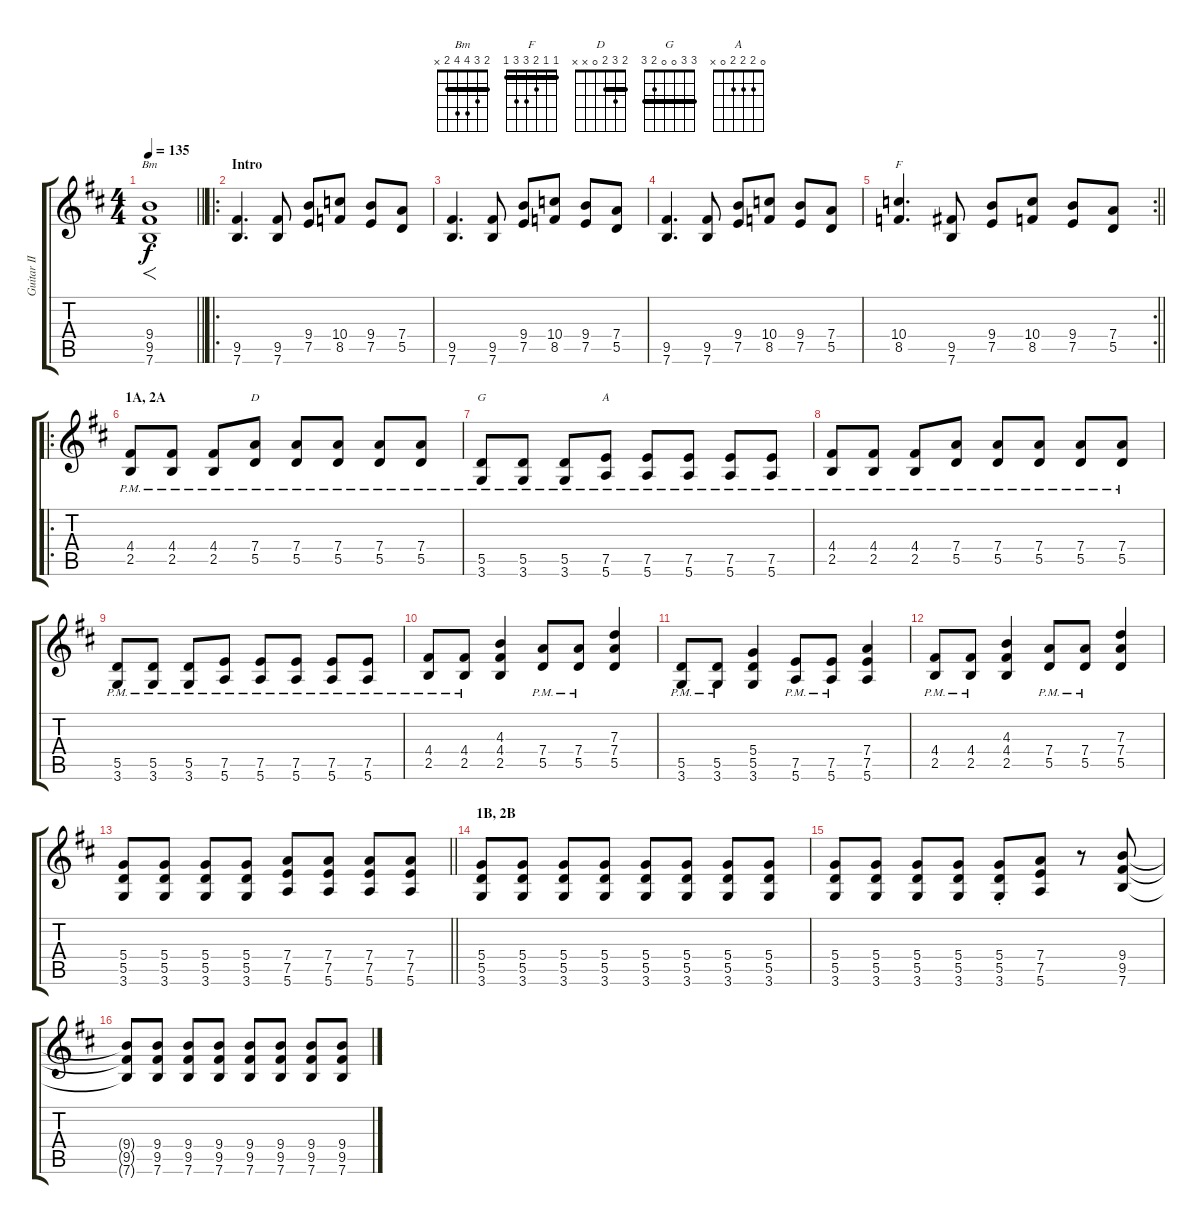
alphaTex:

\track ("Guitar II" "Guitar II") {instrument distortionguitar}
\staff {score tabs}
\tuning (E4 B3 G3 D3 A2 E2) {hide}
\chord ("Bm" 2 3 4 4 2 x) {barre 2}
\chord ("F" 1 1 2 3 3 1) {barre 1}
\chord ("D" 2 3 2 0 x x) {barre 2}
\chord ("G" 3 3 0 0 2 3) {barre 3}
\chord ("A" 0 2 2 2 0 x)
\ts (4 4)
\tempo 135
\clef g2
\barLineRight lightlight
\ks bminor
(9.4 9.5 7.6).1{f ch "Bm" dy f instrument distortionguitar} |
\ro
\section ("" "Intro")
(9.5 7.6).4{d} (9.5 7.6).8 (9.4 7.5).8 (10.4 8.5).8 (9.4 7.5).8 (7.4 5.5).8 |
(9.5 7.6).4{d} (9.5 7.6).8 (9.4 7.5).8 (10.4 8.5).8 (9.4 7.5).8 (7.4 5.5).8 |
(9.5 7.6).4{d} (9.5 7.6).8 (9.4 7.5).8 (10.4 8.5).8 (9.4 7.5).8 (7.4 5.5).8 |
\rc 2
\barLineRight lightlight
(10.4 8.5).4{d ch "F"} (9.5 7.6).8 (9.4 7.5).8 (10.4 8.5).8 (9.4 7.5).8 (7.4 5.5).8 |
\ro
\section ("" "1A, 2A")
(4.4{pm} 2.5{pm}).8 (4.4{pm} 2.5{pm}).8 (4.4{pm} 2.5{pm}).8 (7.4{pm} 5.5{pm}).8{ch "D"} (7.4{pm} 5.5{pm}).8 (7.4{pm} 5.5{pm}).8 (7.4{pm} 5.5{pm}).8 (7.4{pm} 5.5{pm}).8 |
(5.5{pm} 3.6{pm}).8{ch "G"} (5.5{pm} 3.6{pm}).8 (5.5{pm} 3.6{pm}).8 (7.5{pm} 5.6{pm}).8{ch "A"} (7.5{pm} 5.6{pm}).8 (7.5{pm} 5.6{pm}).8 (7.5{pm} 5.6{pm}).8 (7.5{pm} 5.6{pm}).8 |
(4.4{pm} 2.5{pm}).8 (4.4{pm} 2.5{pm}).8 (4.4{pm} 2.5{pm}).8 (7.4{pm} 5.5{pm}).8 (7.4{pm} 5.5{pm}).8 (7.4{pm} 5.5{pm}).8 (7.4{pm} 5.5{pm}).8 (7.4{pm} 5.5{pm}).8 |
(5.5{pm} 3.6{pm}).8 (5.5{pm} 3.6{pm}).8 (5.5{pm} 3.6{pm}).8 (7.5{pm} 5.6{pm}).8 (7.5{pm} 5.6{pm}).8 (7.5{pm} 5.6{pm}).8 (7.5{pm} 5.6{pm}).8 (7.5{pm} 5.6{pm}).8 |
(4.4{pm} 2.5{pm}).8 (4.4{pm} 2.5{pm}).8 (4.3 4.4 2.5).4 (7.4{pm} 5.5{pm}).8 (7.4{pm} 5.5{pm}).8 (7.3 7.4 5.5).4 |
(5.5{pm} 3.6{pm}).8 (5.5{pm} 3.6{pm}).8 (5.4 5.5 3.6).4 (7.5{pm} 5.6{pm}).8 (7.5{pm} 5.6{pm}).8 (7.4 7.5 5.6).4 |
(4.4{pm} 2.5{pm}).8 (4.4{pm} 2.5{pm}).8 (4.3 4.4 2.5).4 (7.4{pm} 5.5{pm}).8 (7.4{pm} 5.5{pm}).8 (7.3 7.4 5.5).4 |
\barLineRight lightlight
(5.4 5.5 3.6).8 (5.4 5.5 3.6).8 (5.4 5.5 3.6).8 (5.4 5.5 3.6).8 (7.4 7.5 5.6).8 (7.4 7.5 5.6).8 (7.4 7.5 5.6).8 (7.4 7.5 5.6).8 |
\section ("" "1B, 2B")
(5.4 5.5 3.6).8 (5.4 5.5 3.6).8 (5.4 5.5 3.6).8 (5.4 5.5 3.6).8 (5.4 5.5 3.6).8 (5.4 5.5 3.6).8 (5.4 5.5 3.6).8 (5.4 5.5 3.6).8 |
(5.4 5.5 3.6).8 (5.4 5.5 3.6).8 (5.4 5.5 3.6).8 (5.4 5.5 3.6).8 (5.4{st} 5.5{st} 3.6{st}).8 (7.4 7.5 5.6).8 r.8 (9.4 9.5 7.6).8 |
(9.4{t} 9.5{t} 7.6{t}).8 (9.4 9.5 7.6).8 (9.4 9.5 7.6).8 (9.4 9.5 7.6).8 (9.4 9.5 7.6).8 (9.4 9.5 7.6).8 (9.4 9.5 7.6).8 (9.4 9.5 7.6).8
